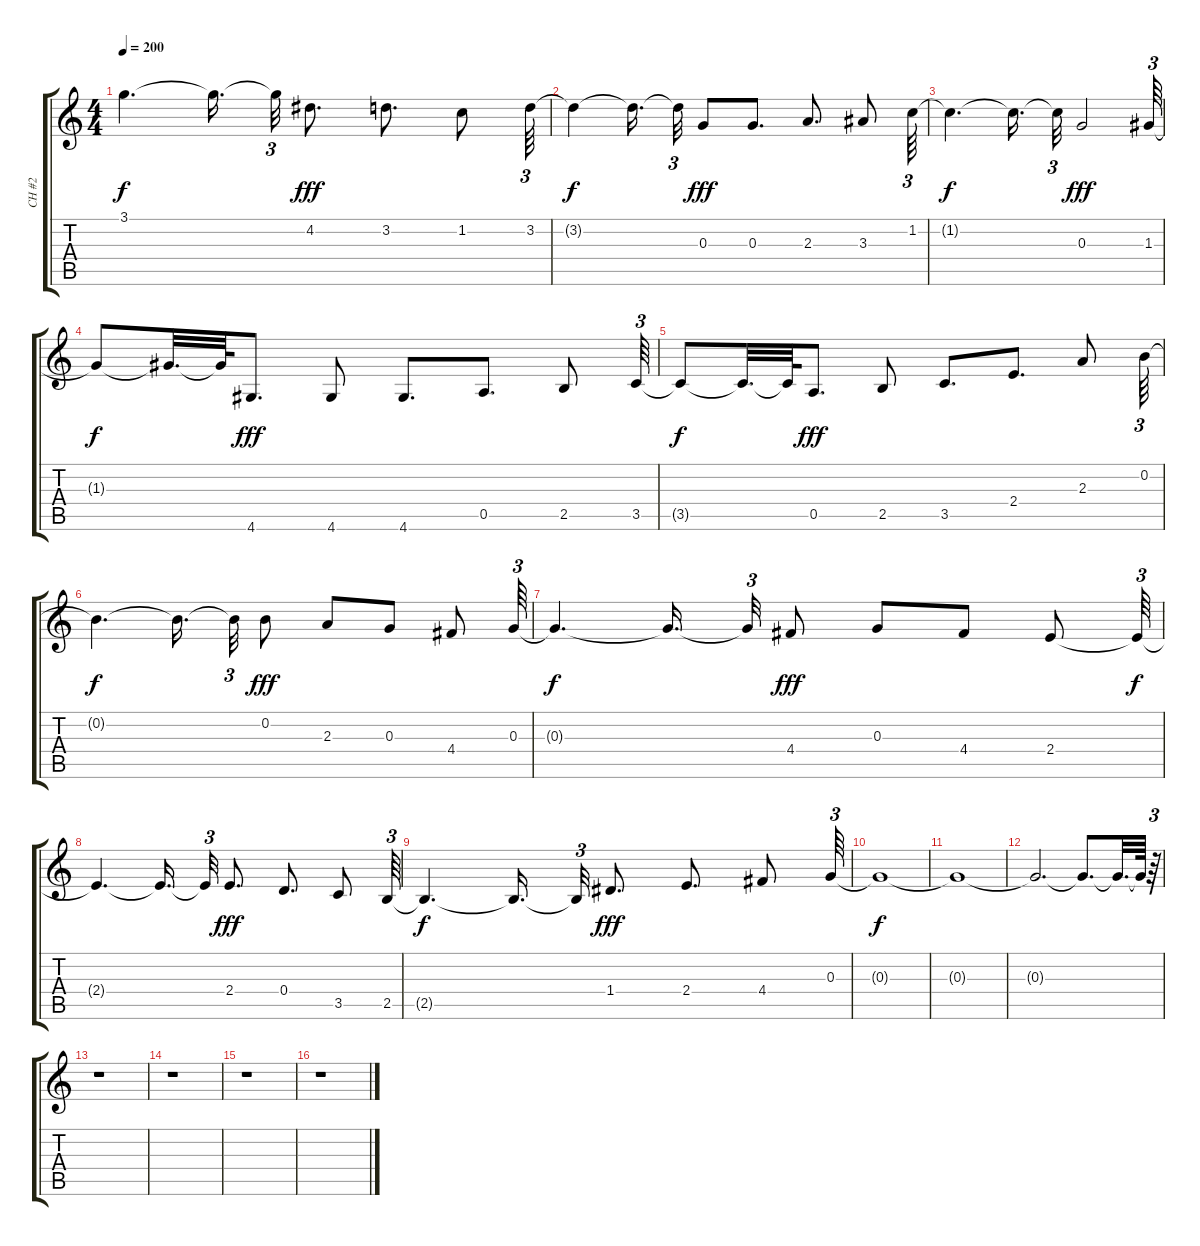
\track ("CH #2" "CH #2") {instrument distortionguitar}
\staff {score tabs}
\tuning (E4 B3 G3 D3 A2 E2) {hide}
\ts (4 4)
\tempo 200
\clef g2
\ks c
3.1{t}.4{d dy f} 3.1{t}.16{d beam splitsecondary} 3.1{t}.32{tu (3 2)} 4.2.8{d dy fff} 3.2.8{d} 1.2.8 3.2.64{tu (3 2)} |
3.2{t}.4{dy f} 3.2{t}.16{d beam splitsecondary} 3.2{t}.32{tu (3 2)} 0.3.8{dy fff} 0.3.8{d} 2.3.8{d} 3.3.8 1.2.64{tu (3 2)} |
1.2{t}.4{d dy f} 1.2{t}.16{d} 1.2{t}.32{tu (3 2)} 0.3.2{dy fff} 1.3.64{tu (3 2)} |
1.3{t}.8{dy f} 1.3{t}.32{d} 1.3{t}.64 4.6.8{d dy fff} 4.6.8 4.6.8{d} 0.5.8{d} 2.5.8 3.5.64{tu (3 2)} |
3.5{t}.8{dy f} 3.5{t}.32{d} 3.5{t}.64 0.5.8{d dy fff} 2.5.8 3.5.8{d} 2.4.8{d} 2.3.8 0.2.64{tu (3 2)} |
0.2{t}.4{d dy f} 0.2{t}.16{d beam splitsecondary} 0.2{t}.32{tu (3 2)} 0.2.8{dy fff} 2.3.8 0.3.8 4.4.8 0.3.64{tu (3 2)} |
0.3{t}.4{d dy f} 0.3{t}.16{d beam splitsecondary} 0.3{t}.32{tu (3 2)} 4.4.8{dy fff} 0.3.8 4.4.8 2.4.8 2.4{t}.64{tu (3 2) dy f} |
2.4{t}.4{d} 2.4{t}.16{d beam splitsecondary} 2.4{t}.32{tu (3 2)} 2.4.8{d dy fff} 0.4.8{d} 3.5.8 2.5.64{tu (3 2)} |
2.5{t}.4{d dy f} 2.5{t}.16{d beam splitsecondary} 2.5{t}.32{tu (3 2)} 1.4.8{d dy fff} 2.4.8{d} 4.4.8 0.3.64{tu (3 2)} |
0.3{t}.1{dy f} |
0.3{t}.1 |
0.3{t}.2{d} 0.3{t}.8{d} 0.3{t}.32{d} 0.3{t}.64 r.64{tu (3 2)} |
r.1 |
r.1 |
r.1 |
r.1
